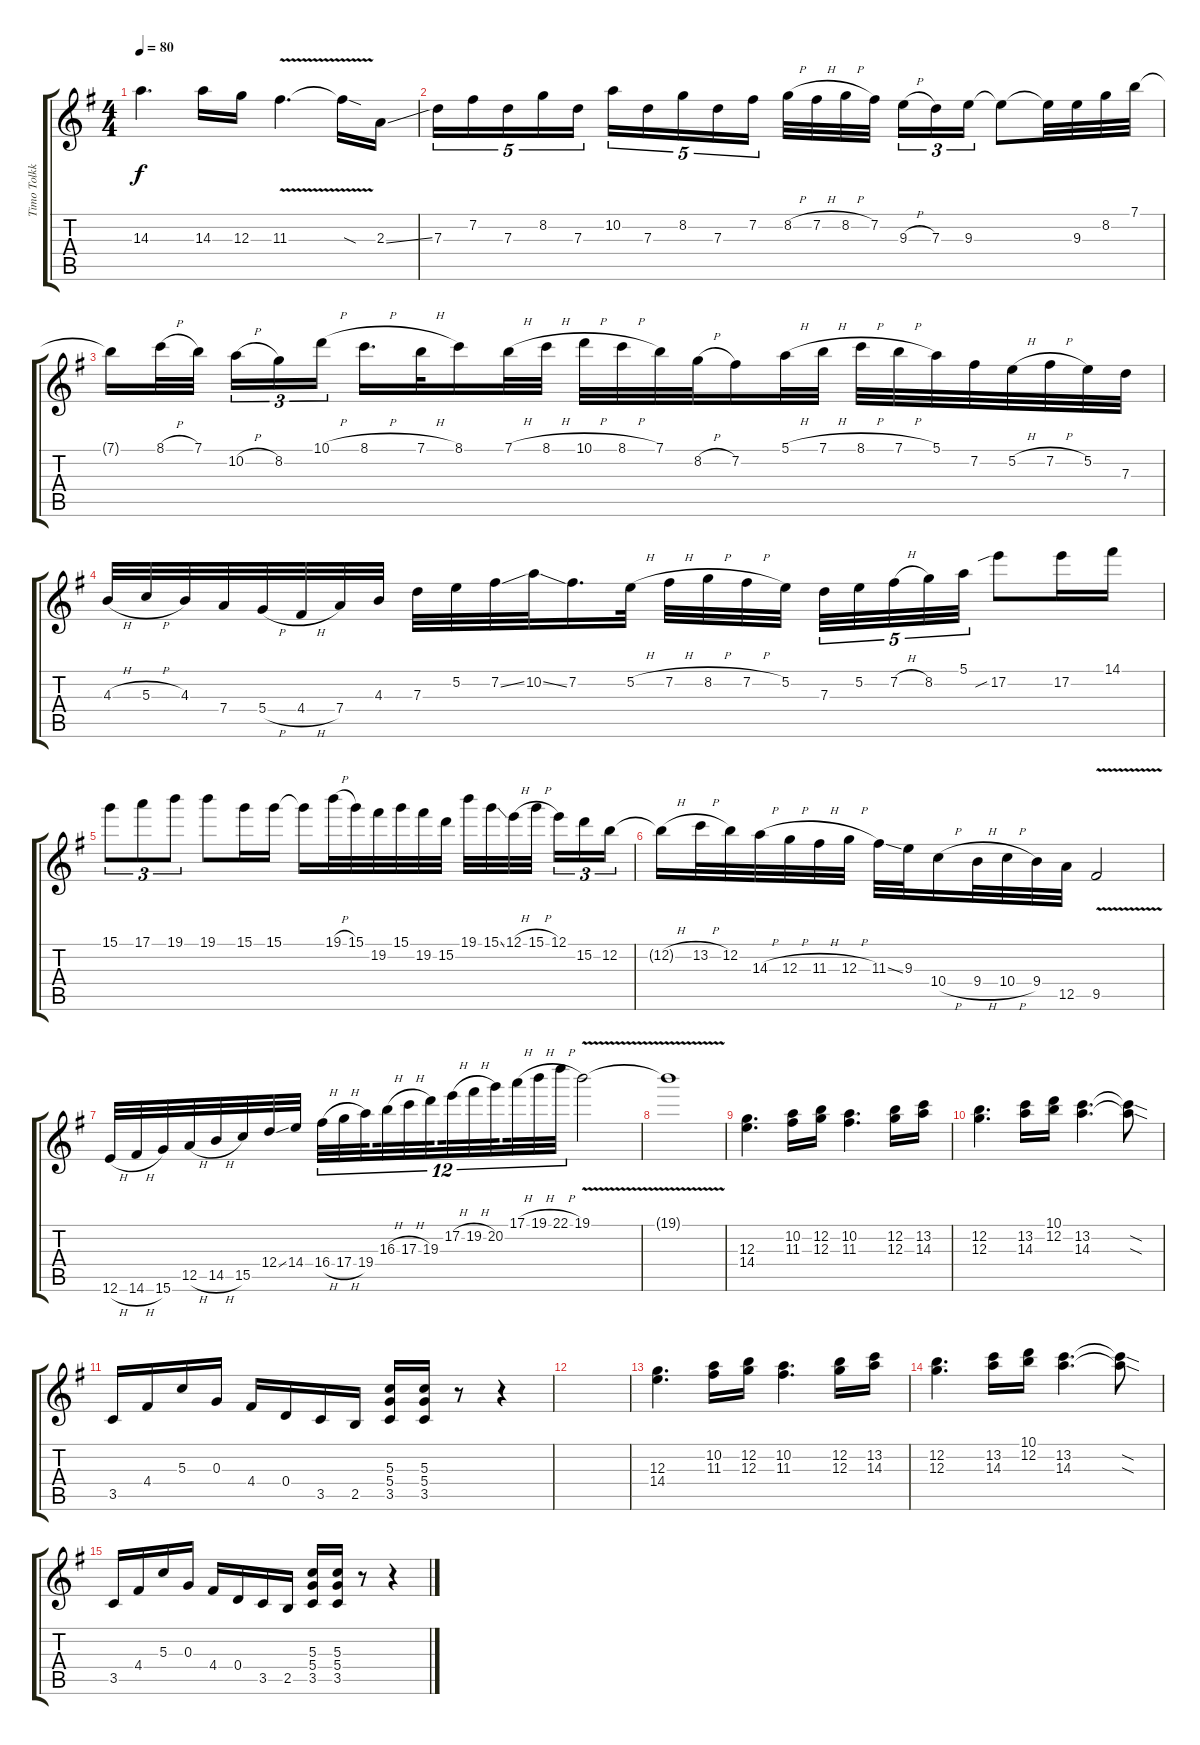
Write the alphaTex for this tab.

\track ("Timo Tolkki II" "Timo Tolkk") {instrument distortionguitar}
\staff {score tabs}
\tuning (E4 B3 G3 D3 A2 E2) {hide}
\ts (4 4)
\tempo 80
\clef g2
\ks g
14.3.4{d dy f} 14.3.16 12.3.16 11.3{v}.4{d} 11.3{sod t}.16 2.3{ss}.16 |
7.3.16{tu (5 4)} 7.2.16{tu (5 4)} 7.3.16{tu (5 4)} 8.2.16{tu (5 4)} 7.3.16{tu (5 4)} 10.2.16{tu (5 4)} 7.3.16{tu (5 4)} 8.2.16{tu (5 4)} 7.3.16{tu (5 4)} 7.2.16{tu (5 4)} 8.2{h}.32 7.2{h}.32 8.2{h}.32 7.2.32{beam splitsecondary} 9.3{h}.16{tu (3 2)} 7.3.16{tu (3 2)} 9.3.16{tu (3 2)} 9.3{t}.8 9.3{t}.32 9.3.32 8.2.32 7.1.32 |
7.1{t}.16 8.1{h}.32 7.1.32{beam splitsecondary} 10.2{h}.16{tu (3 2)} 8.2.16{tu (3 2)} 10.1{h}.16{tu (3 2)} 8.1{h}.16{d} 7.1{h}.32 8.1.16 7.1{h}.32 8.1{h}.32 10.1{h}.32 8.1{h}.32 7.1.32 8.2{h}.32 7.2.16 5.1{h}.32 7.1{h}.32 8.1{h}.32 7.1{h}.32 5.1.32 7.2.32 5.2{h}.32 7.2{h}.32 5.2.32 7.3.32 |
4.3{h}.32 5.3{h}.32 4.3.32 7.4.32 5.4{h}.32 4.4{h}.32 7.4.32 4.3.32 7.3.32 5.2.32 7.2{ss}.32 10.2{ss}.32 7.2.16{d} 5.2{h}.32 7.2{h}.32 8.2{h}.32 7.2{h}.32 5.2.32{beam splitsecondary} 7.3.32{tu (5 4)} 5.2.32{tu (5 4)} 7.2{h}.32{tu (5 4)} 8.2.32{tu (5 4)} 5.1.32{tu (5 4)} 17.2{sib}.8 17.2.16 14.1.16 |
15.1.8{tu (3 2)} 17.1.8{tu (3 2)} 19.1.8{tu (3 2)} 19.1.8 15.1.16 15.1.16 15.1{t}.16 19.1{h}.32 15.1.32 19.2.32 15.1.32 19.2.32 15.2.32 19.1.32 15.1{ss}.32 12.1{h}.32 15.1{h}.32{beam splitsecondary} 12.1.16{tu (3 2)} 15.2.16{tu (3 2)} 12.2.16{tu (3 2)} |
12.2{h t}.16 13.2{h}.32 12.2.32 14.3{h}.32 12.3{h}.32 11.3{h}.32 12.3{h}.32 11.3{ss}.32 9.3.32 10.4{h}.16 9.4{h}.32 10.4{h}.32 9.4.32 12.5.32 9.5{v}.2 |
12.6{h}.32 14.6{h}.32 15.6.32 12.5{h}.32 14.5{h}.32 15.5.32 12.4{ss}.32 14.4.32 16.4{h}.32{tu (12 8)} 17.4{h}.32{tu (12 8)} 19.4.32{tu (12 8) beam splitsecondary} 16.3{h}.32{tu (12 8)} 17.3{h}.32{tu (12 8)} 19.3.32{tu (12 8) beam splitsecondary} 17.2{h}.32{tu (12 8)} 19.2{h}.32{tu (12 8)} 20.2.32{tu (12 8) beam splitsecondary} 17.1{h}.32{tu (12 8)} 19.1{h}.32{tu (12 8)} 22.1{h}.32{tu (12 8)} 19.1{v}.2 |
19.1{t}.1 |
(12.3 14.4).4{d} (10.2 11.3).16 (12.2 12.3).16 (10.2 11.3).4{d} (12.2 12.3).16 (13.2 14.3).16 |
(12.2 12.3).4{d} (13.2 14.3).16 (10.1 12.2).16 (13.2 14.3).4{d} (13.2{sod t} 14.3{sod t}).8 |
3.5.16 4.4.16 5.3.16 0.3.16 4.4.16 0.4.16 3.5.16 2.5.16 (5.3 5.4 3.5).16 (5.3 5.4 3.5).16 r.8 r.4 |
|
(12.3 14.4).4{d} (10.2 11.3).16 (12.2 12.3).16 (10.2 11.3).4{d} (12.2 12.3).16 (13.2 14.3).16 |
(12.2 12.3).4{d} (13.2 14.3).16 (10.1 12.2).16 (13.2 14.3).4{d} (13.2{sod t} 14.3{sod t}).8 |
3.5.16 4.4.16 5.3.16 0.3.16 4.4.16 0.4.16 3.5.16 2.5.16 (5.3 5.4 3.5).16 (5.3 5.4 3.5).16 r.8 r.4
